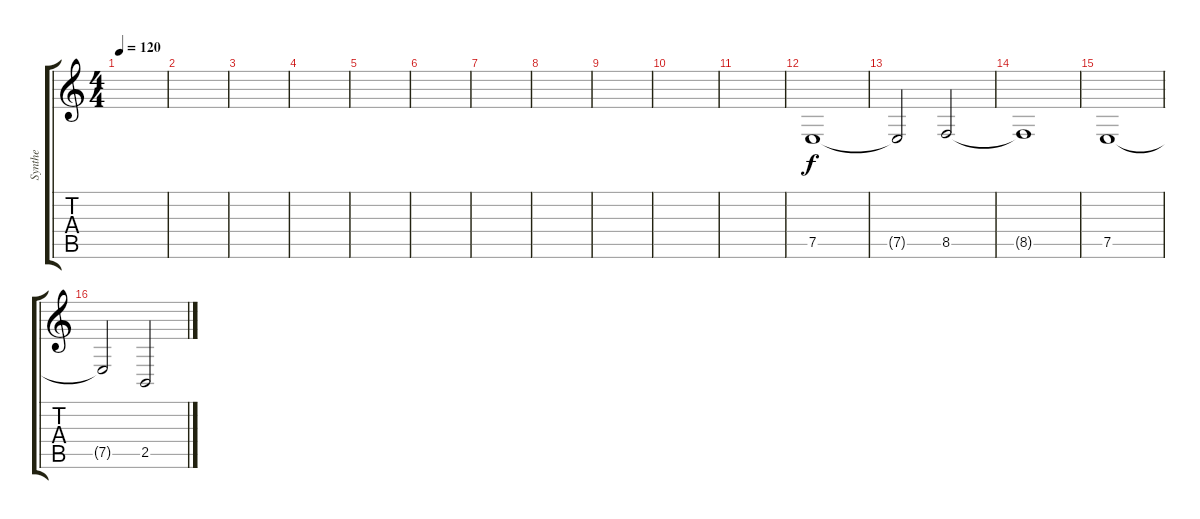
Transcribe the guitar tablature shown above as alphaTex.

\track ("Synthe" "Synthe") {instrument pad4choir}
\staff {score tabs}
\tuning (E4 B3 G3 D3 A2 E2) {hide}
\ts (4 4)
\tempo 120
\clef g2
\ks c
|
|
|
|
|
|
|
|
|
|
|
7.5.1 |
7.5{t}.2 8.5.2 |
8.5{t}.1 |
7.5.1 |
7.5{t}.2 2.5.2
